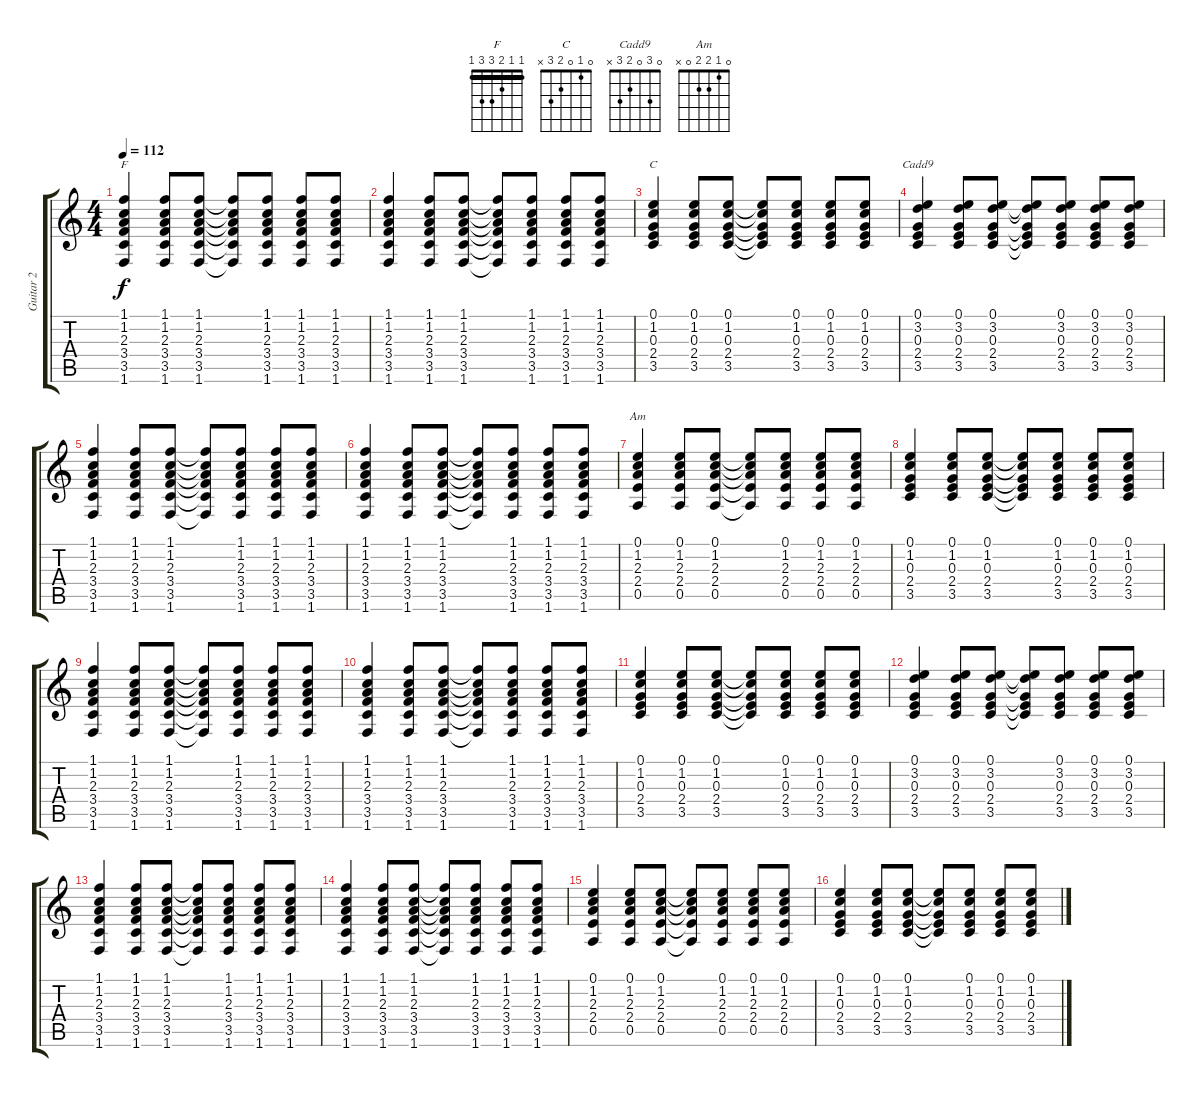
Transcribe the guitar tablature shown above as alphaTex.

\track ("Guitar 2" "Guitar 2") {instrument acousticguitarsteel}
\staff {score tabs}
\tuning (E4 B3 G3 D3 A2 E2) {hide}
\chord ("F" 1 1 2 3 3 1) {barre 1}
\chord ("C" 0 1 0 2 3 x)
\chord ("Cadd9" 0 3 0 2 3 x)
\chord ("Am" 0 1 2 2 0 x)
\ts (4 4)
\tempo 112
\clef g2
\ks c
(1.1 1.2 2.3 3.4 3.5 1.6).4{ch "F" dy f} (1.1 1.2 2.3 3.4 3.5 1.6).8 (1.1 1.2 2.3 3.4 3.5 1.6).8 (1.1{t} 1.2{t} 2.3{t} 3.4{t} 3.5{t} 1.6{t}).8 (1.1 1.2 2.3 3.4 3.5 1.6).8 (1.1 1.2 2.3 3.4 3.5 1.6).8 (1.1 1.2 2.3 3.4 3.5 1.6).8 |
(1.1 1.2 2.3 3.4 3.5 1.6).4 (1.1 1.2 2.3 3.4 3.5 1.6).8 (1.1 1.2 2.3 3.4 3.5 1.6).8 (1.1{t} 1.2{t} 2.3{t} 3.4{t} 3.5{t} 1.6{t}).8 (1.1 1.2 2.3 3.4 3.5 1.6).8 (1.1 1.2 2.3 3.4 3.5 1.6).8 (1.1 1.2 2.3 3.4 3.5 1.6).8 |
(0.1 1.2 0.3 2.4 3.5).4{ch "C"} (0.1 1.2 0.3 2.4 3.5).8 (0.1 1.2 0.3 2.4 3.5).8 (0.1{t} 1.2{t} 0.3{t} 2.4{t} 3.5{t}).8 (0.1 1.2 0.3 2.4 3.5).8 (0.1 1.2 0.3 2.4 3.5).8 (0.1 1.2 0.3 2.4 3.5).8 |
(0.1 3.2 0.3 2.4 3.5).4{ch "Cadd9"} (0.1 3.2 0.3 2.4 3.5).8 (0.1 3.2 0.3 2.4 3.5).8 (0.1{t} 3.2{t} 0.3{t} 2.4{t} 3.5{t}).8 (0.1 3.2 0.3 2.4 3.5).8 (0.1 3.2 0.3 2.4 3.5).8 (0.1 3.2 0.3 2.4 3.5).8 |
(1.1 1.2 2.3 3.4 3.5 1.6).4 (1.1 1.2 2.3 3.4 3.5 1.6).8 (1.1 1.2 2.3 3.4 3.5 1.6).8 (1.1{t} 1.2{t} 2.3{t} 3.4{t} 3.5{t} 1.6{t}).8 (1.1 1.2 2.3 3.4 3.5 1.6).8 (1.1 1.2 2.3 3.4 3.5 1.6).8 (1.1 1.2 2.3 3.4 3.5 1.6).8 |
(1.1 1.2 2.3 3.4 3.5 1.6).4 (1.1 1.2 2.3 3.4 3.5 1.6).8 (1.1 1.2 2.3 3.4 3.5 1.6).8 (1.1{t} 1.2{t} 2.3{t} 3.4{t} 3.5{t} 1.6{t}).8 (1.1 1.2 2.3 3.4 3.5 1.6).8 (1.1 1.2 2.3 3.4 3.5 1.6).8 (1.1 1.2 2.3 3.4 3.5 1.6).8 |
(0.1 1.2 2.3 2.4 0.5).4{ch "Am"} (0.1 1.2 2.3 2.4 0.5).8 (0.1 1.2 2.3 2.4 0.5).8 (0.1{t} 1.2{t} 2.3{t} 2.4{t} 0.5{t}).8 (0.1 1.2 2.3 2.4 0.5).8 (0.1 1.2 2.3 2.4 0.5).8 (0.1 1.2 2.3 2.4 0.5).8 |
(0.1 1.2 0.3 2.4 3.5).4 (0.1 1.2 0.3 2.4 3.5).8 (0.1 1.2 0.3 2.4 3.5).8 (0.1{t} 1.2{t} 0.3{t} 2.4{t} 3.5{t}).8 (0.1 1.2 0.3 2.4 3.5).8 (0.1 1.2 0.3 2.4 3.5).8 (0.1 1.2 0.3 2.4 3.5).8 |
(1.1 1.2 2.3 3.4 3.5 1.6).4 (1.1 1.2 2.3 3.4 3.5 1.6).8 (1.1 1.2 2.3 3.4 3.5 1.6).8 (1.1{t} 1.2{t} 2.3{t} 3.4{t} 3.5{t} 1.6{t}).8 (1.1 1.2 2.3 3.4 3.5 1.6).8 (1.1 1.2 2.3 3.4 3.5 1.6).8 (1.1 1.2 2.3 3.4 3.5 1.6).8 |
(1.1 1.2 2.3 3.4 3.5 1.6).4 (1.1 1.2 2.3 3.4 3.5 1.6).8 (1.1 1.2 2.3 3.4 3.5 1.6).8 (1.1{t} 1.2{t} 2.3{t} 3.4{t} 3.5{t} 1.6{t}).8 (1.1 1.2 2.3 3.4 3.5 1.6).8 (1.1 1.2 2.3 3.4 3.5 1.6).8 (1.1 1.2 2.3 3.4 3.5 1.6).8 |
(0.1 1.2 0.3 2.4 3.5).4 (0.1 1.2 0.3 2.4 3.5).8 (0.1 1.2 0.3 2.4 3.5).8 (0.1{t} 1.2{t} 0.3{t} 2.4{t} 3.5{t}).8 (0.1 1.2 0.3 2.4 3.5).8 (0.1 1.2 0.3 2.4 3.5).8 (0.1 1.2 0.3 2.4 3.5).8 |
(0.1 3.2 0.3 2.4 3.5).4 (0.1 3.2 0.3 2.4 3.5).8 (0.1 3.2 0.3 2.4 3.5).8 (0.1{t} 3.2{t} 0.3{t} 2.4{t} 3.5{t}).8 (0.1 3.2 0.3 2.4 3.5).8 (0.1 3.2 0.3 2.4 3.5).8 (0.1 3.2 0.3 2.4 3.5).8 |
(1.1 1.2 2.3 3.4 3.5 1.6).4 (1.1 1.2 2.3 3.4 3.5 1.6).8 (1.1 1.2 2.3 3.4 3.5 1.6).8 (1.1{t} 1.2{t} 2.3{t} 3.4{t} 3.5{t} 1.6{t}).8 (1.1 1.2 2.3 3.4 3.5 1.6).8 (1.1 1.2 2.3 3.4 3.5 1.6).8 (1.1 1.2 2.3 3.4 3.5 1.6).8 |
(1.1 1.2 2.3 3.4 3.5 1.6).4 (1.1 1.2 2.3 3.4 3.5 1.6).8 (1.1 1.2 2.3 3.4 3.5 1.6).8 (1.1{t} 1.2{t} 2.3{t} 3.4{t} 3.5{t} 1.6{t}).8 (1.1 1.2 2.3 3.4 3.5 1.6).8 (1.1 1.2 2.3 3.4 3.5 1.6).8 (1.1 1.2 2.3 3.4 3.5 1.6).8 |
(0.1 1.2 2.3 2.4 0.5).4 (0.1 1.2 2.3 2.4 0.5).8 (0.1 1.2 2.3 2.4 0.5).8 (0.1{t} 1.2{t} 2.3{t} 2.4{t} 0.5{t}).8 (0.1 1.2 2.3 2.4 0.5).8 (0.1 1.2 2.3 2.4 0.5).8 (0.1 1.2 2.3 2.4 0.5).8 |
(0.1 1.2 0.3 2.4 3.5).4 (0.1 1.2 0.3 2.4 3.5).8 (0.1 1.2 0.3 2.4 3.5).8 (0.1{t} 1.2{t} 0.3{t} 2.4{t} 3.5{t}).8 (0.1 1.2 0.3 2.4 3.5).8 (0.1 1.2 0.3 2.4 3.5).8 (0.1 1.2 0.3 2.4 3.5).8
